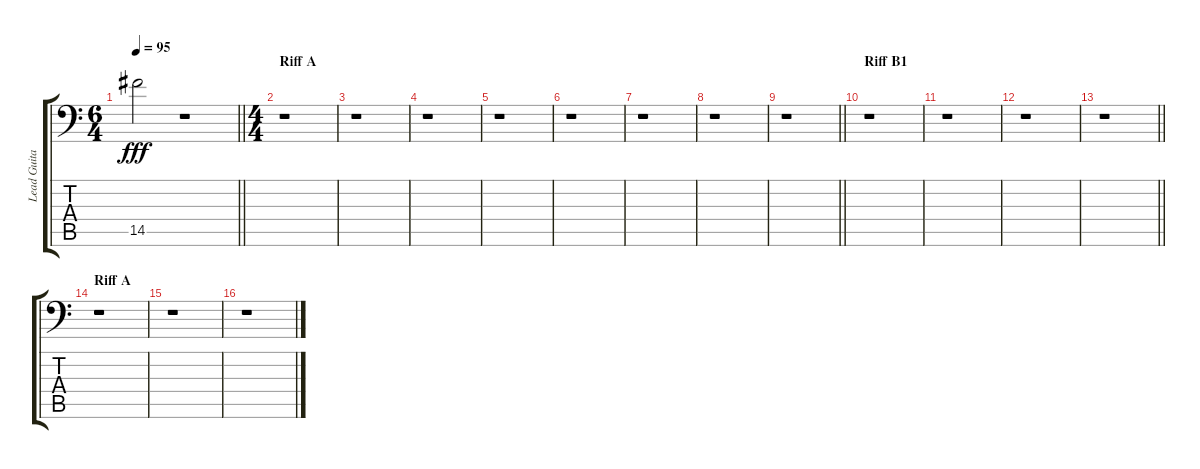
\track ("Lead Guitar 2" "Lead Guita") {instrument distortionguitar}
\staff {score tabs}
\tuning (B3 Gb3 D3 A2 E2 A1) {hide}
\ts (6 4)
\tempo 95
\clef f4
\barLineRight lightlight
\ks c
14.5{t}.2{dy fff} r.1 |
\ts (4 4)
\section ("" "Riff A")
r.1 |
r.1 |
r.1 |
r.1 |
r.1 |
r.1 |
r.1 |
\barLineRight lightlight
r.1 |
\section ("" "Riff B1")
r.1 |
r.1 |
r.1 |
\barLineRight lightlight
r.1 |
\section ("" "Riff A")
r.1 |
r.1 |
r.1
